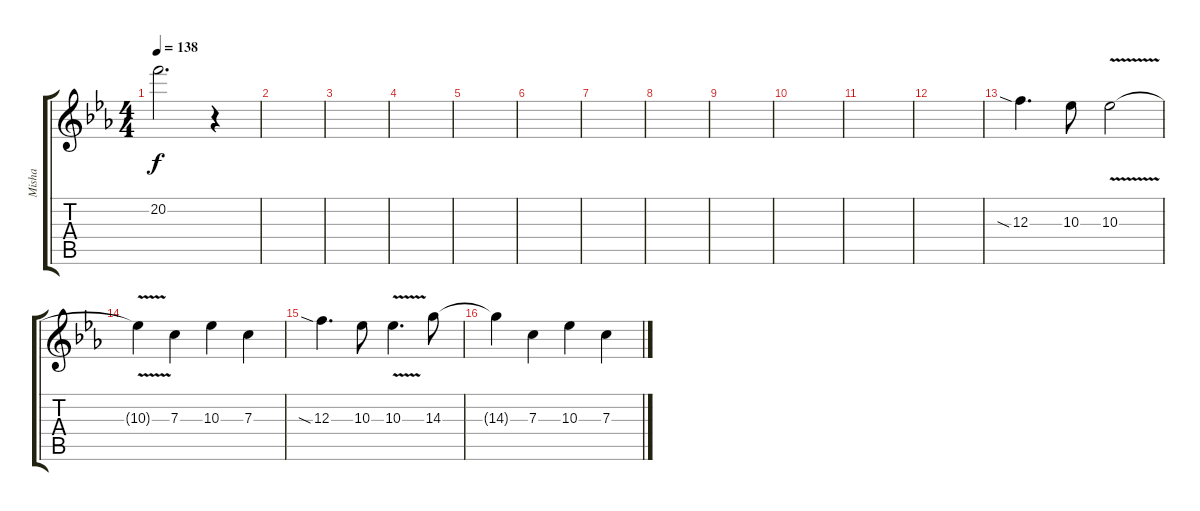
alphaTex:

\track ("Misha" "Misha") {instrument distortionguitar}
\staff {score tabs}
\tuning (D4 A3 F3 C3 G2 C2) {hide}
\ts (4 4)
\tempo 138
\clef g2
\ks eb
20.2{t}.2{d dy f} r.4 |
|
|
|
|
|
|
|
|
|
|
|
12.3{sia}.4{d} 10.3.8 10.3{v}.2 |
10.3{t}.4 7.3.4 10.3.4 7.3.4 |
12.3{sia}.4{d} 10.3.8 10.3{v}.4{d} 14.3.8 |
14.3{t}.4 7.3.4 10.3.4 7.3.4
